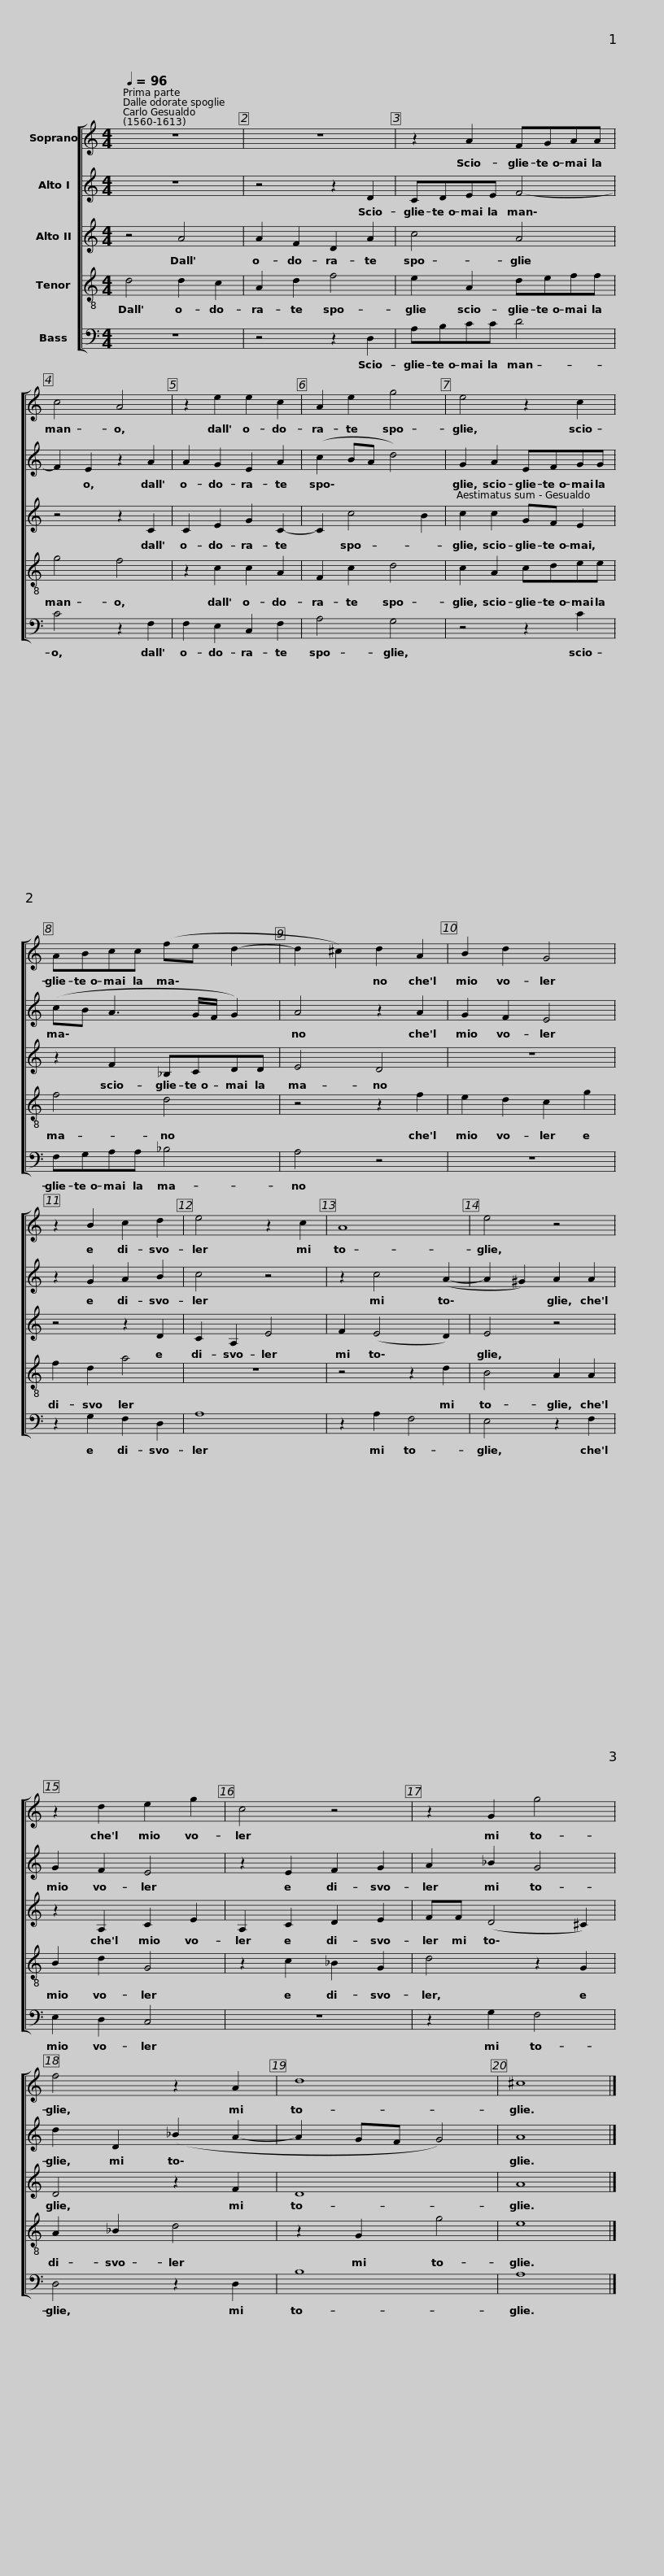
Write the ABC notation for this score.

X:1
%%score [ 1 2 3 4 5 ]
L:1/8
Q:1/4=96
M:4/4
I:linebreak $
K:C
V:1 treble
V:2 treble
V:3 treble
V:4 treble-8
V:5 bass
V:1
 z8 | z8 | z2 A2 FGAA | c4 A4 | z2 e2 e2 c2 | %5
 A2 e2 g4 |$ e4 z2 c2 | ABcc (fe d2- | d2 ^c2) d2 A2 | B2 d2 G4 | %10
 z2 B2 c2 d2 |$ e4 z2 c2 |$ A8 | e4 z4 | z2 d2 e2 g2 | %15
 c4 z4 | z2 G2 g4 | f4 z2 A2 | d8 | ^c8 |] %20
V:2
 z8 | z4 z2 D2 | CDEE F4- | F2 E2 z2 A2 | A2 G2 E2 A2 | %5
 (c2 BA d4) |$ G2 A2 EFGG | (cB A3 G/F/ G2) | A4 z2 A2 | G2 F2 E4 | %10
 z2 G2 A2 B2 |$ c4 z4 |$ z2 c4 (A2- | A2 ^G2) A2 A2 | G2 F2 E4 | %15
 z2 E2 F2 G2 | A2 _B2 G4 | d2 D2 (_B2 A2- | A2 GF G4) | A8 |] %20
V:3
 z4 A4 | A2 F2 D2 A2 | c4 A4 | z4 z2 C2 | C2 E2 G2 C2- | %5
 C2 c4 B2 |$ c2 c2 GF E2 | z2 F2 _B,CDD | E4 D4 | z8 | %10
 z4 z2 D2 |$ C2 A,2 E4 |$ F2 (E4 D2) | E4 z4 | z2 A,2 C2 E2 | %15
 A,2 C2 D2 E2 | FF (D4 ^C2) | D4 z2 F2 | D8 | A8 |] %20
V:4
 d4 d2 c2 | A2 d2 f4 | e2 A2 deff | g4 f4 | z2 c2 c2 A2 | %5
 F2 c2 d4 |$ c2 A2 cdee | f4 d4 | z4 z2 f2 | e2 d2 c2 g2 | %10
 f2 d2 a4 |$ z8 |$ z4 z2 d2 | B4 A2 A2 | B2 d2 G4 | %15
 z2 c2 _B2 G2 | d4 z2 G2 | A2 _B2 d4 | z2 G2 g4 | e8 |] %20
V:5
 z8 | z4 z2 D,2 | A,B,CC D4 | C4 z2 F,2 | F,2 E,2 C,2 F,2 | %5
 A,4 G,4 |$ z4 z2 C2 | F,G,A,A, _B,4 | A,4 z4 | z8 | %10
 z2 G,2 F,2 D,2 |$ A,8 |$ z2 A,2 F,4 | E,4 z2 F,2 | E,2 D,2 C,4 | %15
 z8 | z2 G,2 F,4 | D,4 z2 D,2 | B,8 | A,8 |] %20
